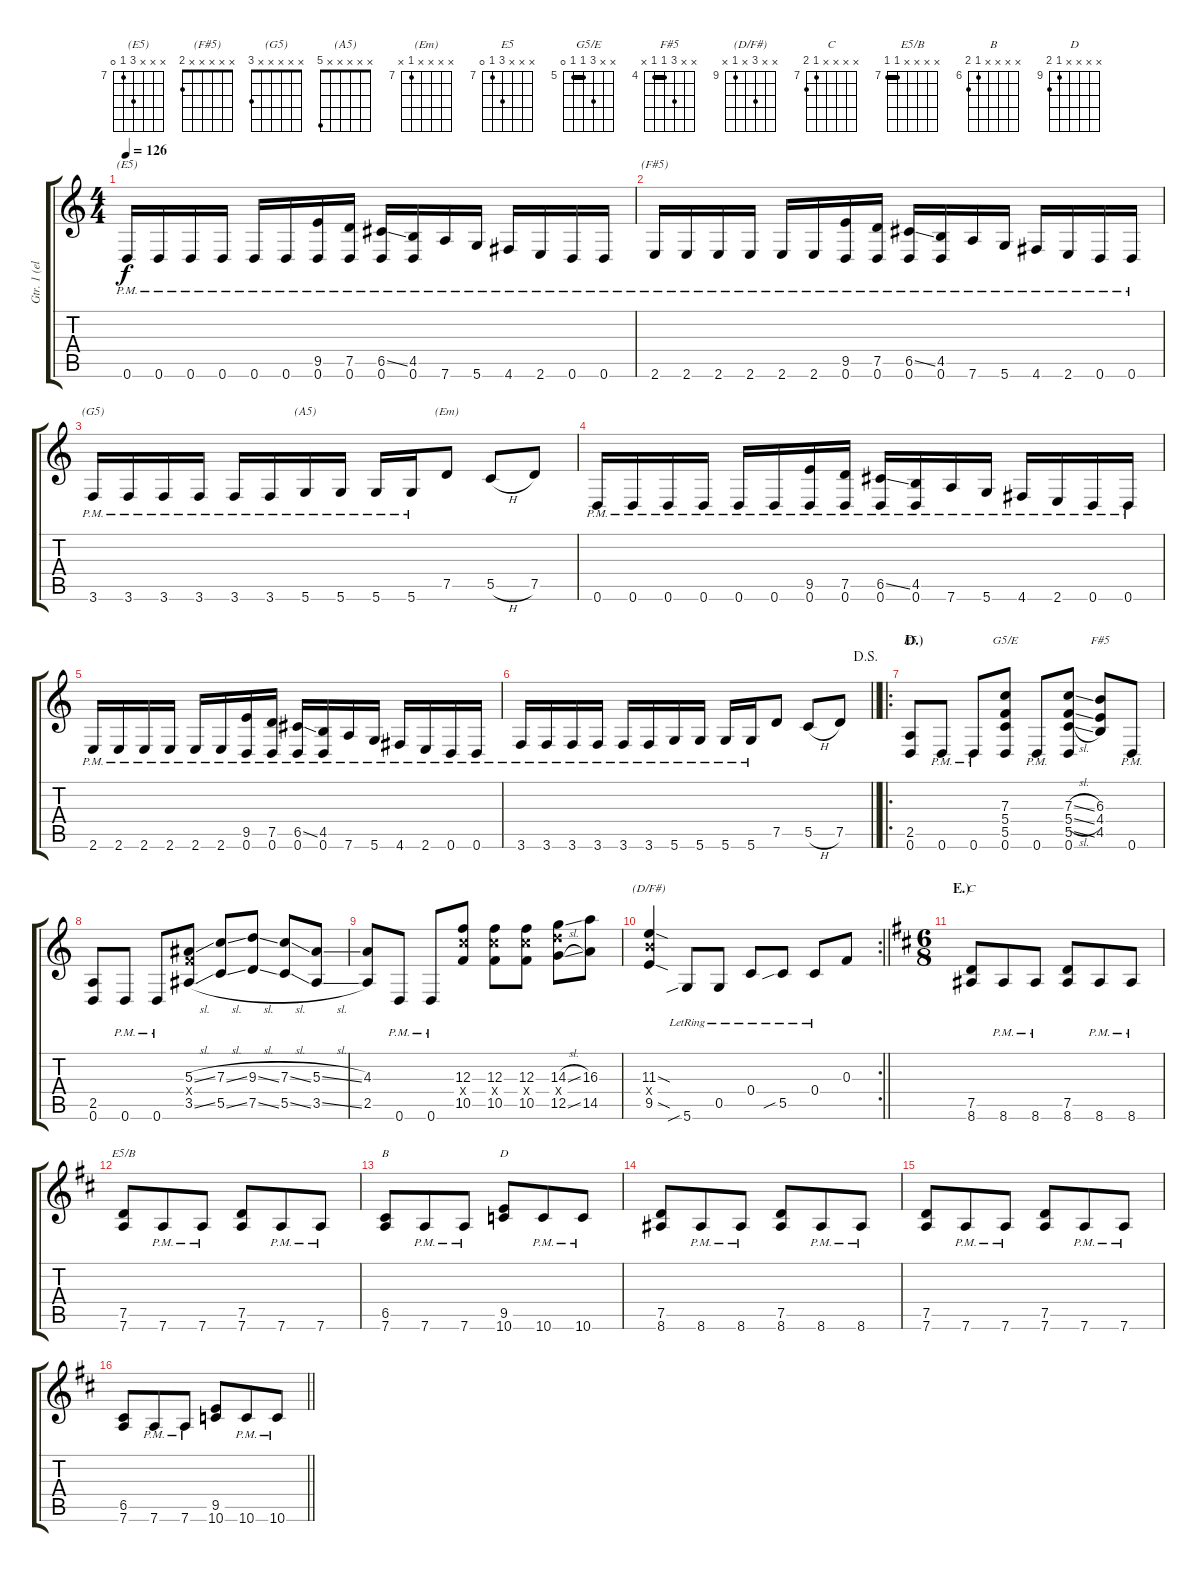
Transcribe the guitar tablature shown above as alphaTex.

\track ("Gtr. 1 (elec. w/dist.)" "Gtr. 1 (el") {instrument overdrivenguitar}
\staff {score tabs}
\tuning (D4 A3 F3 C3 G2 D2) {hide}
\chord ("(E5)" x x x 9 7 0) {firstfret 7}
\chord ("(F#5)" x x x x x 2)
\chord ("(G5)" x x x x x 3)
\chord ("(A5)" x x x x x 5)
\chord ("(Em)" x x x x 7 x) {firstfret 7}
\chord ("E5" x x x 9 7 0) {firstfret 7}
\chord ("G5/E" x x 7 5 5 0) {firstfret 5 barre 5}
\chord ("F#5" x x 6 4 4 x) {firstfret 4 barre 4}
\chord ("(D/F#)" x x 11 x 9 x) {firstfret 9}
\chord ("C" x x x x 7 8) {firstfret 7}
\chord ("E5/B" x x x x 7 7) {firstfret 7 barre 7}
\chord ("B" x x x x 6 7) {firstfret 6}
\chord ("D" x x x x 9 10) {firstfret 9}
\ts (4 4)
\tempo 126
\clef g2
\ks c
0.6{pm}.16{ch "(E5)" dy f} 0.6{pm}.16 0.6{pm}.16 0.6{pm}.16 0.6{pm}.16 0.6{pm}.16 (9.5{pm} 0.6{pm}).16 (7.5{pm} 0.6{pm}).16 (6.5{ss pm} 0.6{pm}).16 (4.5{pm} 0.6{pm}).16 7.6{pm}.16 5.6{pm}.16 4.6{pm}.16 2.6{pm}.16 0.6{pm}.16 0.6{pm}.16 |
2.6{pm}.16{ch "(F#5)"} 2.6{pm}.16 2.6{pm}.16 2.6{pm}.16 2.6{pm}.16 2.6{pm}.16 (9.5{pm} 0.6{pm}).16 (7.5{pm} 0.6{pm}).16 (6.5{ss pm} 0.6{pm}).16 (4.5{pm} 0.6{pm}).16 7.6{pm}.16 5.6{pm}.16 4.6{pm}.16 2.6{pm}.16 0.6{pm}.16 0.6{pm}.16 |
3.6{pm}.16{ch "(G5)"} 3.6{pm}.16 3.6{pm}.16 3.6{pm}.16 3.6{pm}.16 3.6{pm}.16 5.6{pm}.16{ch "(A5)"} 5.6{pm}.16 5.6{pm}.16 5.6{pm}.16 7.5.8{ch "(Em)"} 5.5{h}.8 7.5.8 |
0.6{pm}.16 0.6{pm}.16 0.6{pm}.16 0.6{pm}.16 0.6{pm}.16 0.6{pm}.16 (9.5{pm} 0.6{pm}).16 (7.5{pm} 0.6{pm}).16 (6.5{ss pm} 0.6{pm}).16 (4.5{pm} 0.6{pm}).16 7.6{pm}.16 5.6{pm}.16 4.6{pm}.16 2.6{pm}.16 0.6{pm}.16 0.6{pm}.16 |
2.6{pm}.16 2.6{pm}.16 2.6{pm}.16 2.6{pm}.16 2.6{pm}.16 2.6{pm}.16 (9.5{pm} 0.6{pm}).16 (7.5{pm} 0.6{pm}).16 (6.5{ss pm} 0.6{pm}).16 (4.5{pm} 0.6{pm}).16 7.6{pm}.16 5.6{pm}.16 4.6{pm}.16 2.6{pm}.16 0.6{pm}.16 0.6{pm}.16 |
\jump dalsegno
\barLineRight lightlight
3.6{pm}.16 3.6{pm}.16 3.6{pm}.16 3.6{pm}.16 3.6{pm}.16 3.6{pm}.16 5.6{pm}.16 5.6{pm}.16 5.6{pm}.16 5.6{pm}.16 7.5.8 5.5{h}.8 7.5.8 |
\ro
\section ("" "D.) ")
(2.5 0.6).8{ch "E5"} 0.6{pm}.8 0.6{pm}.8 (7.3 5.4 5.5 0.6).8{ch "G5/E"} 0.6{pm}.8 (7.3{sl} 5.4{sl} 5.5{sl} 0.6).8 (6.3 4.4 4.5).8{ch "F#5"} 0.6{pm}.8 |
(2.5 0.6).8 0.6{pm}.8 0.6{pm}.8 (5.3{sl} 5.4{x} 3.5{sl}).8 (7.3{sl} 5.5{sl}).8 (9.3{sl} 7.5{sl}).8 (7.3{sl} 5.5{sl}).8 (5.3{sl} 3.5{sl}).8 |
(4.3 2.5).8 0.6{pm}.8 0.6{pm}.8 (12.3 12.4{x} 10.5).8 (12.3 12.4{x} 10.5).8 (12.3 12.4{x} 10.5).8 (14.3{sl} 14.4{x} 12.5{sl}).8 (16.3 14.5).8 |
\rc 2
\barLineRight lightlight
(11.3{sod} 11.4{x} 9.5{sod}).4{ch "(D/F#)"} 5.6{sib lr}.8 0.5{lr}.8 0.4{lr}.8 5.5{sib lr}.8 0.4{lr}.8 0.3.8 |
\ts (6 8)
\section ("" "E.) ")
\ks d
(7.5 8.6).8{ch "C"} 8.6{pm}.8 8.6{pm}.8 (7.5 8.6).8 8.6{pm}.8 8.6{pm}.8 |
(7.5 7.6).8{ch "E5/B"} 7.6{pm}.8 7.6{pm}.8 (7.5 7.6).8 7.6{pm}.8 7.6{pm}.8 |
(6.5 7.6).8{ch "B"} 7.6{pm}.8 7.6{pm}.8 (9.5 10.6).8{ch "D"} 10.6{pm}.8 10.6{pm}.8 |
(7.5 8.6).8 8.6{pm}.8 8.6{pm}.8 (7.5 8.6).8 8.6{pm}.8 8.6{pm}.8 |
(7.5 7.6).8 7.6{pm}.8 7.6{pm}.8 (7.5 7.6).8 7.6{pm}.8 7.6{pm}.8 |
\barLineRight lightlight
(6.5 7.6).8 7.6{pm}.8 7.6{pm}.8 (9.5 10.6).8 10.6{pm}.8 10.6{pm}.8
